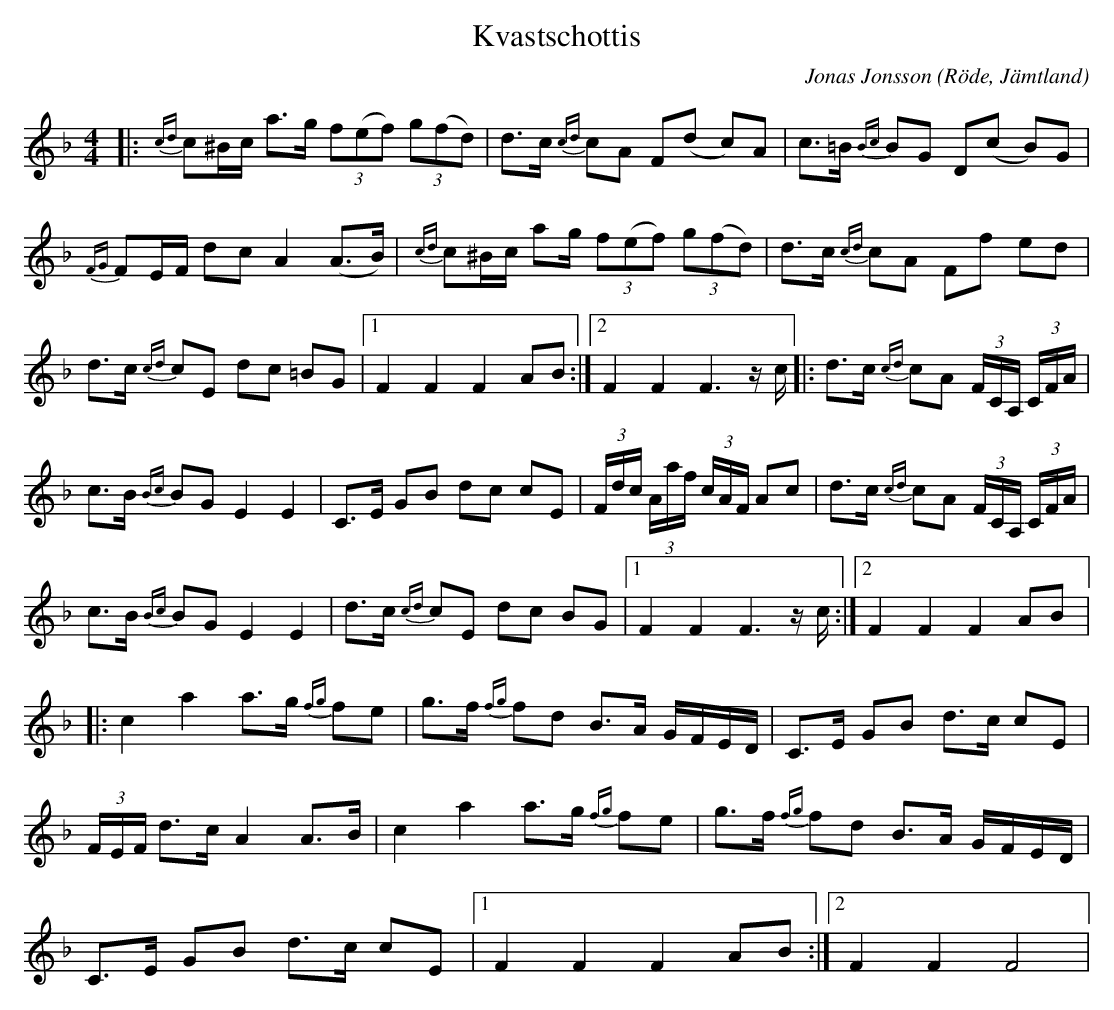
X:1
T:Kvastschottis
C:Jonas Jonsson
O:Röde, Jämtland
M:4/4
L:1/16
K:F
|: {cd}c2^Bc a2>g2 (3f2(e2f2) (3g2(f2d2) | d2>c2 {cd}c2A2 F2(d2- c2)A2 | c2>=B2 {Bc}B2G2 D2(c2- B2)G2 | {FG}F2EF d2c2 A4 (A2>B2) | {cd}c2^Bc a2g (3f2(e2f2) (3g2(f2d2) | d2>c2 {cd}c2A2 F2f2 e2d2 | d2>c2 {cd}c2E2 d2c2 =B2G2 |1 F4 F4 F4 A2B2 :|2 F4 F4 F4> z2c ]|: d2>c2 {cd}c2A2 (3FCA, (3CFA | c2>B2 {Bc}B2G2 E4 E4 | C2>E2 G2B2 d2c2 c2E2 | (3Fdc (3Aaf (3cAF A2c2 | d2>c2 {cd}c2A2 (3FCA, (3CFA | c2>B2 {Bc}B2G2 E4 E4 | d2>c2 {cd}c2E2 d2c2 B2G2 |1 F4 F4 F4> z2c :|2 F4 F4 F4 A2B2 ]|: c4 a4 a2>g2 {fg}f2e2 | g2>f2 {fg}f2d2 B2>A2 GFED | C2,>E2 G2B2 d2>c2 c2E2 | (3FEF d2>c2 A4 A2>B2 | c4 a4 a2>g2 {fg}f2e2 | g2>f2 {fg}f2d2 B2>A2 GFED | C2,>E2 G2B2 d2>c2 c2E2 |1 F4 F4 F4 A2B2 :|2  F4 F4 F8 |
